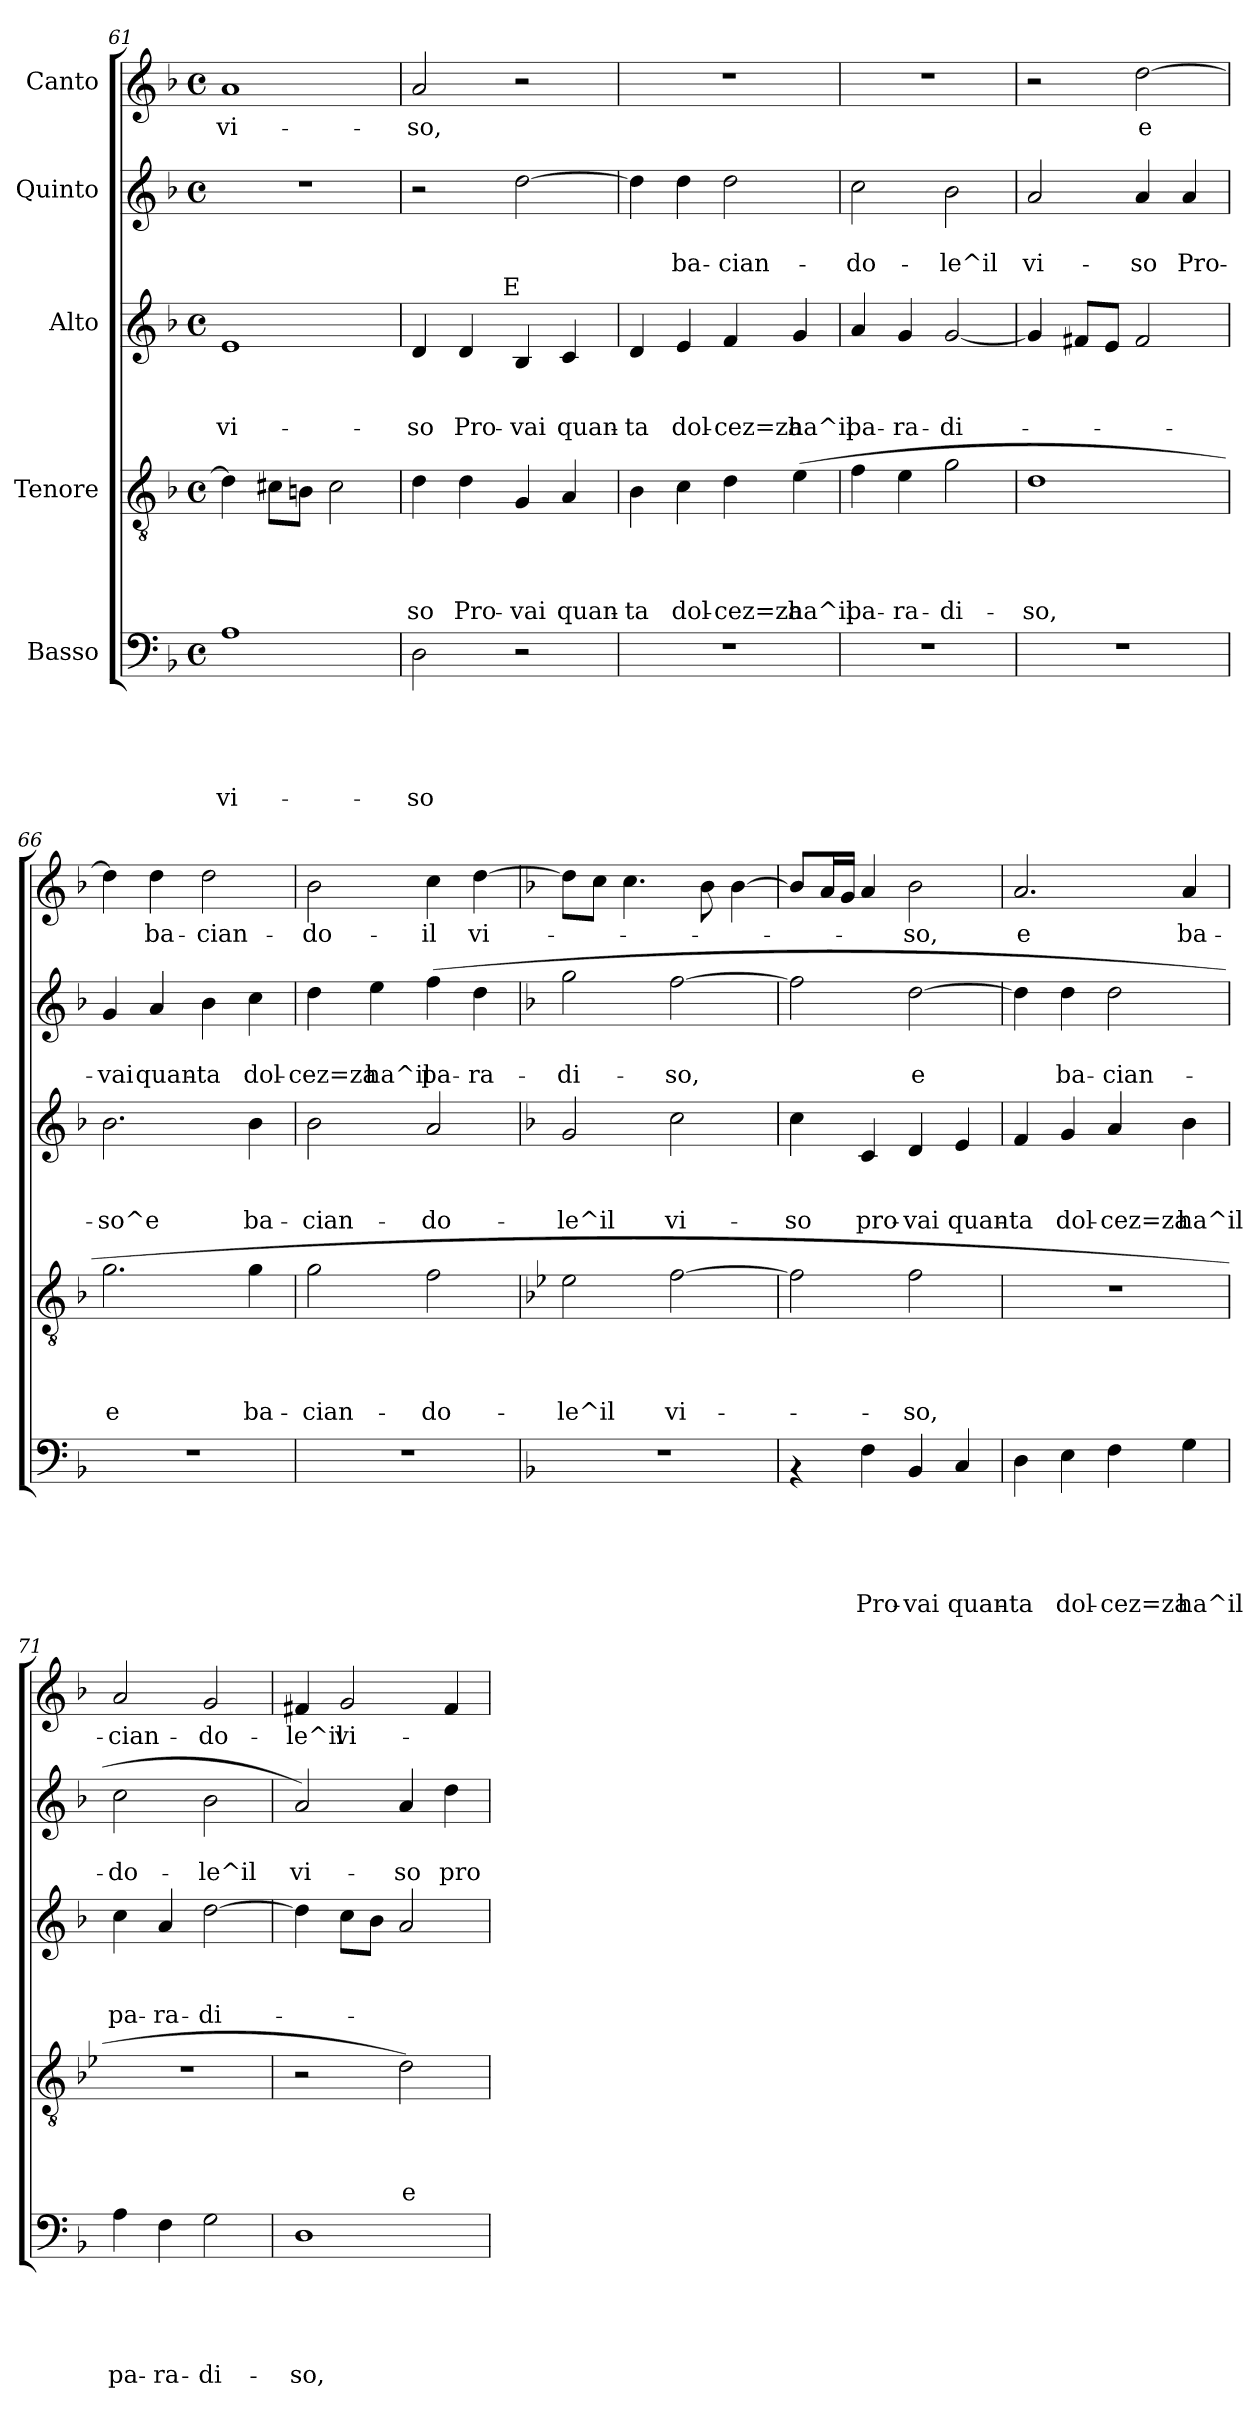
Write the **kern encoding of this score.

**kern	**text	**text	**text	**text	**text	**kern	**text	**text	**text	**text	**kern	**text	**text	**text	**kern	**text	**text	**kern	**text
*part5	*part5	*part5	*part5	*part5	*part5	*part4	*part4	*part4	*part4	*part4	*part3	*part3	*part3	*part3	*part2	*part2	*part2	*part1	*part1
*staff5	*staff5	*staff5	*staff5	*staff5	*staff5	*staff4	*staff4	*staff4	*staff4	*staff4	*staff3	*staff3	*staff3	*staff3	*staff2	*staff2	*staff2	*staff1	*staff1
*I"Basso	*	*	*	*	*	*I"Tenore	*	*	*	*	*I"Alto	*	*	*	*I"Quinto	*	*	*I"Canto	*
*clefF4	*	*	*	*	*	*clefGv2	*	*	*	*	*clefG2	*	*	*	*clefG2	*	*	*clefG2	*
*k[b-]	*	*	*	*	*	*k[b-]	*	*	*	*	*k[b-]	*	*	*	*k[b-]	*	*	*k[b-]	*
*F:	*	*	*	*	*	*F:	*	*	*	*	*F:	*	*	*	*F:	*	*	*F:	*
*M4/4	*	*	*	*	*	*M4/4	*	*	*	*	*M4/4	*	*	*	*M4/4	*	*	*M4/4	*
*met(c)	*	*	*	*	*	*met(c)	*	*	*	*	*met(c)	*	*	*	*met(c)	*	*	*met(c)	*
=61	=61	=61	=61	=61	=61	=61	=61	=61	=61	=61	=61	=61	=61	=61	=61	=61	=61	=61	=61
!	!	!	!	!	!LO:LY:b	!	!	!	!	!	!	!	!	!LO:LY:b	!	!	!	!	!LO:LY:b:rj
1A	.	.	.	.	vi-	4d\]	.	.	.	.	1e	.	.	vi-	1r	.	.	1a	vi-
.	.	.	.	.	.	8c#X\L	.	.	.	.	.	.	.	.	.	.	.	.	.
.	.	.	.	.	.	8Bn\J	.	.	.	.	.	.	.	.	.	.	.	.	.
.	.	.	.	.	.	2c#\	.	.	.	.	.	.	.	.	.	.	.	.	.
=62	=62	=62	=62	=62	=62	=62	=62	=62	=62	=62	=62	=62	=62	=62	=62	=62	=62	=62	=62
!	!	!	!	!	!LO:LY:b	!	!	!	!	!LO:LY:b	!	!	!	!LO:LY:b	!	!	!	!	!LO:LY:b:rj
*	*	*	*	*	*	*	*	*	*	*	*^	*	*	*	*	*	*	*	*
2D\	.	.	.	.	-so	4d\	.	.	.	-so	4d/	4...ryy	.	.	-so	2r	.	.	2a/	-so,
!	!	!	!	!	!	!	!	!	!	!LO:LY:b	!	!	!	!	!LO:LY:b	!	!	!	!	!
.	.	.	.	.	.	4d\	.	.	.	Pro-	4d/	.	.	.	Pro-	.	.	.	.	.
!	!	!	!	!	!	!	!	!	!	!	!	!LO:TX:a:t=E	!	!	!	!	!	!	!	!
.	.	.	.	.	.	.	.	.	.	.	.	2ryy	.	.	.	.	.	.	.	.
!	!	!	!	!	!	!	!	!	!	!LO:LY:b	!	!	!	!	!LO:LY:b	!	!	!	!	!
2r	.	.	.	.	.	4G/	.	.	.	-vai	4B-/	.	.	.	-vai	[<2dd\	.	.	2r	.
!	!	!	!	!	!	!	!	!	!	!LO:LY:b	!	!	!	!	!LO:LY:b	!	!	!	!	!
.	.	.	.	.	.	4A/	.	.	.	quan-	4c/	.	.	.	quan-	.	.	.	.	.
.	.	.	.	.	.	.	.	.	.	.	.	32ryy	.	.	.	.	.	.	.	.
!!LO:PB:g=z
=63	=63	=63	=63	=63	=63	=63	=63	=63	=63	=63	=63	=63	=63	=63	=63	=63	=63	=63	=63	=63
!	!	!	!	!	!	!	!	!	!	!LO:LY:b	!	!	!	!	!LO:LY:b	!	!	!	!	!
*	*	*	*	*	*	*	*	*	*	*	*v	*v	*	*	*	*	*	*	*	*
1r	.	.	.	.	.	4B-\	.	.	.	-ta	4d/	.	.	-ta	4dd\]	.	.	1r	.
!	!	!	!	!	!	!	!	!	!	!LO:LY:b	!	!	!	!LO:LY:b	!	!	!LO:LY:b:rj	!	!
.	.	.	.	.	.	4c\	.	.	.	dol-	4e/	.	.	dol-	4dd\	.	ba-	.	.
!	!	!	!	!	!	!	!	!	!	!LO:LY:b	!	!	!	!LO:LY:b	!	!	!LO:LY:b:rj	!	!
.	.	.	.	.	.	4d\	.	.	.	-cez=za	4f/	.	.	-cez=za	2dd\	.	-cian-	.	.
!	!	!	!	!	!	!	!	!	!	!LO:LY:b	!	!	!	!LO:LY:b	!	!	!	!	!
.	.	.	.	.	.	(<4e\	.	.	.	ha^il	4g/	.	.	ha^il	.	.	.	.	.
=64	=64	=64	=64	=64	=64	=64	=64	=64	=64	=64	=64	=64	=64	=64	=64	=64	=64	=64	=64
!	!	!	!	!	!	!	!	!	!	!LO:LY:b	!	!	!	!LO:LY:b	!	!	!LO:LY:b:rj	!	!
1r	.	.	.	.	.	4f\	.	.	.	pa-	4a/	.	.	pa-	2cc\	.	-do-	1r	.
!	!	!	!	!	!	!	!	!	!	!LO:LY:b	!	!	!	!LO:LY:b	!	!	!	!	!
.	.	.	.	.	.	4e\	.	.	.	-ra-	4g/	.	.	-ra-	.	.	.	.	.
!	!	!	!	!	!	!	!	!	!	!LO:LY:b	!	!	!	!LO:LY:b	!	!	!LO:LY:b:rj	!	!
.	.	.	.	.	.	2g\	.	.	.	-di-	[<2g/	.	.	-di-	2b-\	.	-le^il	.	.
=65	=65	=65	=65	=65	=65	=65	=65	=65	=65	=65	=65	=65	=65	=65	=65	=65	=65	=65	=65
!	!	!	!	!	!	!	!	!	!	!LO:LY:b	!	!	!	!	!	!	!LO:LY:b:rj	!	!
1r	.	.	.	.	.	1d	.	.	.	-so,	4g/]	.	.	.	2a/	.	vi-	2r	.
.	.	.	.	.	.	.	.	.	.	.	8f#X/L	.	.	.	.	.	.	.	.
.	.	.	.	.	.	.	.	.	.	.	8e/J	.	.	.	.	.	.	.	.
!	!	!	!	!	!	!	!	!	!	!	!	!	!	!	!	!	!LO:LY:b:rj	!	!LO:LY:b:rj
.	.	.	.	.	.	.	.	.	.	.	2f#/	.	.	.	4a/	.	-so	[>2dd\	e
!	!	!	!	!	!	!	!	!	!	!	!	!	!	!	!	!	!LO:LY:b:rj	!	!
.	.	.	.	.	.	.	.	.	.	.	.	.	.	.	4a/	.	Pro-	.	.
=66	=66	=66	=66	=66	=66	=66	=66	=66	=66	=66	=66	=66	=66	=66	=66	=66	=66	=66	=66
!	!	!	!	!	!	!	!	!	!	!LO:LY:b	!	!	!	!LO:LY:b	!	!	!LO:LY:b:rj	!	!
1r	.	.	.	.	.	2.g\	.	.	.	e	2.b-\	.	.	-so^e	4g/	.	-vai	4dd\]	.
!	!	!	!	!	!	!	!	!	!	!	!	!	!	!	!	!	!LO:LY:b:rj	!	!LO:LY:b:rj
.	.	.	.	.	.	.	.	.	.	.	.	.	.	.	4a/	.	quan-	4dd\	ba-
!	!	!	!	!	!	!	!	!	!	!	!	!	!	!	!	!	!LO:LY:b:rj	!	!LO:LY:b:rj
.	.	.	.	.	.	.	.	.	.	.	.	.	.	.	4b-\	.	-ta	2dd\	-cian-
!	!	!	!	!	!	!	!	!	!	!LO:LY:b	!	!	!	!LO:LY:b	!	!	!LO:LY:b:rj	!	!
.	.	.	.	.	.	4g\	.	.	.	ba-	4b-\	.	.	ba-	4cc\	.	dol-	.	.
=67	=67	=67	=67	=67	=67	=67	=67	=67	=67	=67	=67	=67	=67	=67	=67	=67	=67	=67	=67
!	!	!	!	!	!	!	!	!	!	!LO:LY:b	!	!	!	!LO:LY:b	!	!	!LO:LY:b:rj	!	!LO:LY:b:rj
1r	.	.	.	.	.	2g\	.	.	.	-cian-	2b-\	.	.	-cian-	4dd\	.	-cez=za	2b-\	-do-
!	!	!	!	!	!	!	!	!	!	!	!	!	!	!	!	!	!LO:LY:b:rj	!	!
.	.	.	.	.	.	.	.	.	.	.	.	.	.	.	4ee\	.	ha^il	.	.
!	!	!	!	!	!	!	!	!	!	!LO:LY:b	!	!	!	!LO:LY:b	!	!	!LO:LY:b:rj	!	!LO:LY:b:rj
.	.	.	.	.	.	2f\	.	.	.	-do-	2a/	.	.	-do-	(<4ff\	.	pa-	4cc\	-il
!	!	!	!	!	!	!	!	!	!	!	!	!	!	!	!	!	!LO:LY:b:rj	!	!LO:LY:b:rj
.	.	.	.	.	.	.	.	.	.	.	.	.	.	.	4dd\	.	-ra-	[>4dd\	vi-
!!LO:PB:g=z
=68	=68	=68	=68	=68	=68	=68	=68	=68	=68	=68	=68	=68	=68	=68	=68	=68	=68	=68	=68
*	*	*	*	*	*	*k[b-e-]	*	*	*	*	*	*	*	*	*	*	*	*	*
*	*	*	*	*	*	*B-:	*	*	*	*	*	*	*	*	*	*	*	*	*
!	!	!	!	!	!	!	!	!	!	!LO:LY:b	!	!	!	!LO:LY:b	!	!	!LO:LY:b:rj	!	!
1r	.	.	.	.	.	2e-\	.	.	.	-le^il	2g/	.	.	-le^il	2gg\	.	-di-	8dd\L]	.
.	.	.	.	.	.	.	.	.	.	.	.	.	.	.	.	.	.	8cc\J	.
.	.	.	.	.	.	.	.	.	.	.	.	.	.	.	.	.	.	4.cc\	.
!	!	!	!	!	!	!	!	!	!	!LO:LY:b	!	!	!	!LO:LY:b	!	!	!LO:LY:b:rj	!	!
.	.	.	.	.	.	[>2f\	.	.	.	vi-	2cc\	.	.	vi-	[>2ff\	.	-so,	.	.
.	.	.	.	.	.	.	.	.	.	.	.	.	.	.	.	.	.	8b-\	.
.	.	.	.	.	.	.	.	.	.	.	.	.	.	.	.	.	.	[>4b-\	.
=69	=69	=69	=69	=69	=69	=69	=69	=69	=69	=69	=69	=69	=69	=69	=69	=69	=69	=69	=69
!	!	!	!	!	!	!	!	!	!	!	!	!	!	!LO:LY:b	!	!	!	!	!
4rAA	.	.	.	.	.	2f\]	.	.	.	.	4cc\	.	.	-so	2ff\]	.	.	8b-/L]	.
.	.	.	.	.	.	.	.	.	.	.	.	.	.	.	.	.	.	16a/L	.
.	.	.	.	.	.	.	.	.	.	.	.	.	.	.	.	.	.	16g/JJ	.
!	!	!	!	!	!LO:LY:b	!	!	!	!	!	!	!	!	!LO:LY:b	!	!	!	!	!
4F\	.	.	.	.	Pro-	.	.	.	.	.	4c/	.	.	pro-	.	.	.	4a/	.
!	!	!	!	!	!LO:LY:b	!	!	!	!	!LO:LY:b	!	!	!	!LO:LY:b	!	!	!LO:LY:b:rj	!	!LO:LY:b:rj
4BB-/	.	.	.	.	-vai	2f\	.	.	.	-so,	4d/	.	.	-vai	[>2dd\	.	e	2b-\	-so,
!	!	!	!	!	!LO:LY:b	!	!	!	!	!	!	!	!	!LO:LY:b	!	!	!	!	!
4C/	.	.	.	.	quan-	.	.	.	.	.	4e/	.	.	quan-	.	.	.	.	.
=70	=70	=70	=70	=70	=70	=70	=70	=70	=70	=70	=70	=70	=70	=70	=70	=70	=70	=70	=70
!	!	!	!	!	!LO:LY:b	!	!	!	!	!	!	!	!	!LO:LY:b	!	!	!	!	!LO:LY:b:rj
4D\	.	.	.	.	-ta	1r	.	.	.	.	4f/	.	.	-ta	4dd\]	.	.	2.a/	e
!	!	!	!	!	!LO:LY:b	!	!	!	!	!	!	!	!	!LO:LY:b	!	!	!LO:LY:b:rj	!	!
4E\	.	.	.	.	dol-	.	.	.	.	.	4g/	.	.	dol-	4dd\	.	ba-	.	.
!	!	!	!	!	!LO:LY:b	!	!	!	!	!	!	!	!	!LO:LY:b	!	!	!LO:LY:b:rj	!	!
4F\	.	.	.	.	-cez=za	.	.	.	.	.	4a/	.	.	-cez=za	2dd\	.	-cian-	.	.
!	!	!	!	!	!LO:LY:b	!	!	!	!	!	!	!	!	!LO:LY:b	!	!	!	!	!LO:LY:b:rj
4G\	.	.	.	.	ha^il	.	.	.	.	.	4b-\	.	.	ha^il	.	.	.	4a/	ba-
=71	=71	=71	=71	=71	=71	=71	=71	=71	=71	=71	=71	=71	=71	=71	=71	=71	=71	=71	=71
!	!	!	!	!	!LO:LY:b	!	!	!	!	!	!	!	!	!LO:LY:b	!	!	!LO:LY:b:rj	!	!LO:LY:b:rj
4A\	.	.	.	.	pa-	1r	.	.	.	.	4cc\	.	.	pa-	2cc\	.	-do-	2a/	-cian-
!	!	!	!	!	!LO:LY:b	!	!	!	!	!	!	!	!	!LO:LY:b	!	!	!	!	!
4F\	.	.	.	.	-ra-	.	.	.	.	.	4a/	.	.	-ra-	.	.	.	.	.
!	!	!	!	!	!LO:LY:b	!	!	!	!	!	!	!	!	!LO:LY:b	!	!	!LO:LY:b:rj	!	!LO:LY:b:rj
2G\	.	.	.	.	-di-	.	.	.	.	.	[>2dd\	.	.	-di-	2b-\	.	-le^il	2g/	-do-
=72	=72	=72	=72	=72	=72	=72	=72	=72	=72	=72	=72	=72	=72	=72	=72	=72	=72	=72	=72
!	!	!	!	!	!LO:LY:b	!	!	!	!	!	!	!	!	!	!	!	!LO:LY:b:rj	!	!LO:LY:b:rj
1D	.	.	.	.	-so,	2r	.	.	.	.	4dd\]	.	.	.	2a/)	.	vi-	4f#X/	-le^il
!	!	!	!	!	!	!	!	!	!	!	!	!	!	!	!	!	!	!	!LO:LY:b:rj
.	.	.	.	.	.	.	.	.	.	.	8cc\L	.	.	.	.	.	.	2g/	vi-
.	.	.	.	.	.	.	.	.	.	.	8b-\J	.	.	.	.	.	.	.	.
!	!	!	!	!	!	!	!	!	!	!LO:LY:b	!	!	!	!	!	!	!LO:LY:b:rj	!	!
.	.	.	.	.	.	2d\)	.	.	.	e	2a/	.	.	.	4a/	.	-so	.	.
!	!	!	!	!	!	!	!	!	!	!	!	!	!	!	!	!	!LO:LY:b:rj	!	!
.	.	.	.	.	.	.	.	.	.	.	.	.	.	.	4dd\	.	pro-	4f#/	.
=	=	=	=	=	=	=	=	=	=	=	=	=	=	=	=	=	=	=	=
*-	*-	*-	*-	*-	*-	*-	*-	*-	*-	*-	*-	*-	*-	*-	*-	*-	*-	*-	*-
